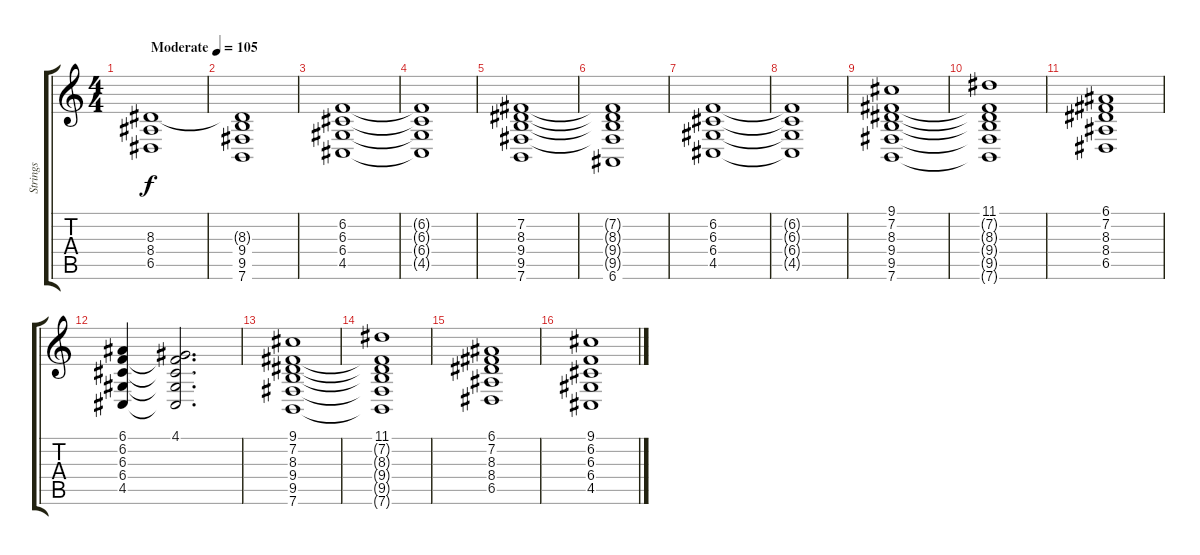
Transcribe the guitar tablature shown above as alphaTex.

\track ("Strings" "Strings") {instrument synthstrings1}
\staff {score tabs}
\tuning (E4 B3 G3 D3 A2 E2) {hide}
\ts (4 4)
\tempo (105 "Moderate")
\clef g2
\ks c
(8.3 8.4 6.5).1{dy f instrument synthstrings1} |
(8.3{t} 9.4 9.5 7.6).1 |
(6.2 6.3 6.4 4.5).1 |
(6.2{t} 6.3{t} 6.4{t} 4.5{t}).1 |
(7.2 8.3 9.4 9.5 7.6).1 |
(7.2{t} 8.3{t} 9.4{t} 9.5{t} 6.6).1 |
(6.2 6.3 6.4 4.5).1 |
(6.2{t} 6.3{t} 6.4{t} 4.5{t}).1 |
(9.1 7.2 8.3 9.4 9.5 7.6).1 |
(11.1 7.2{t} 8.3{t} 9.4{t} 9.5{t} 7.6{t}).1 |
(6.1 7.2 8.3 8.4 6.5).1 |
(6.1 6.2 6.3 6.4 4.5).4 (4.1 6.2{t} 6.3{t} 6.4{t} 4.5{t}).2{d} |
(9.1 7.2 8.3 9.4 9.5 7.6).1 |
(11.1 7.2{t} 8.3{t} 9.4{t} 9.5{t} 7.6{t}).1 |
(6.1 7.2 8.3 8.4 6.5).1 |
(9.1 6.2 6.3 6.4 4.5).1
